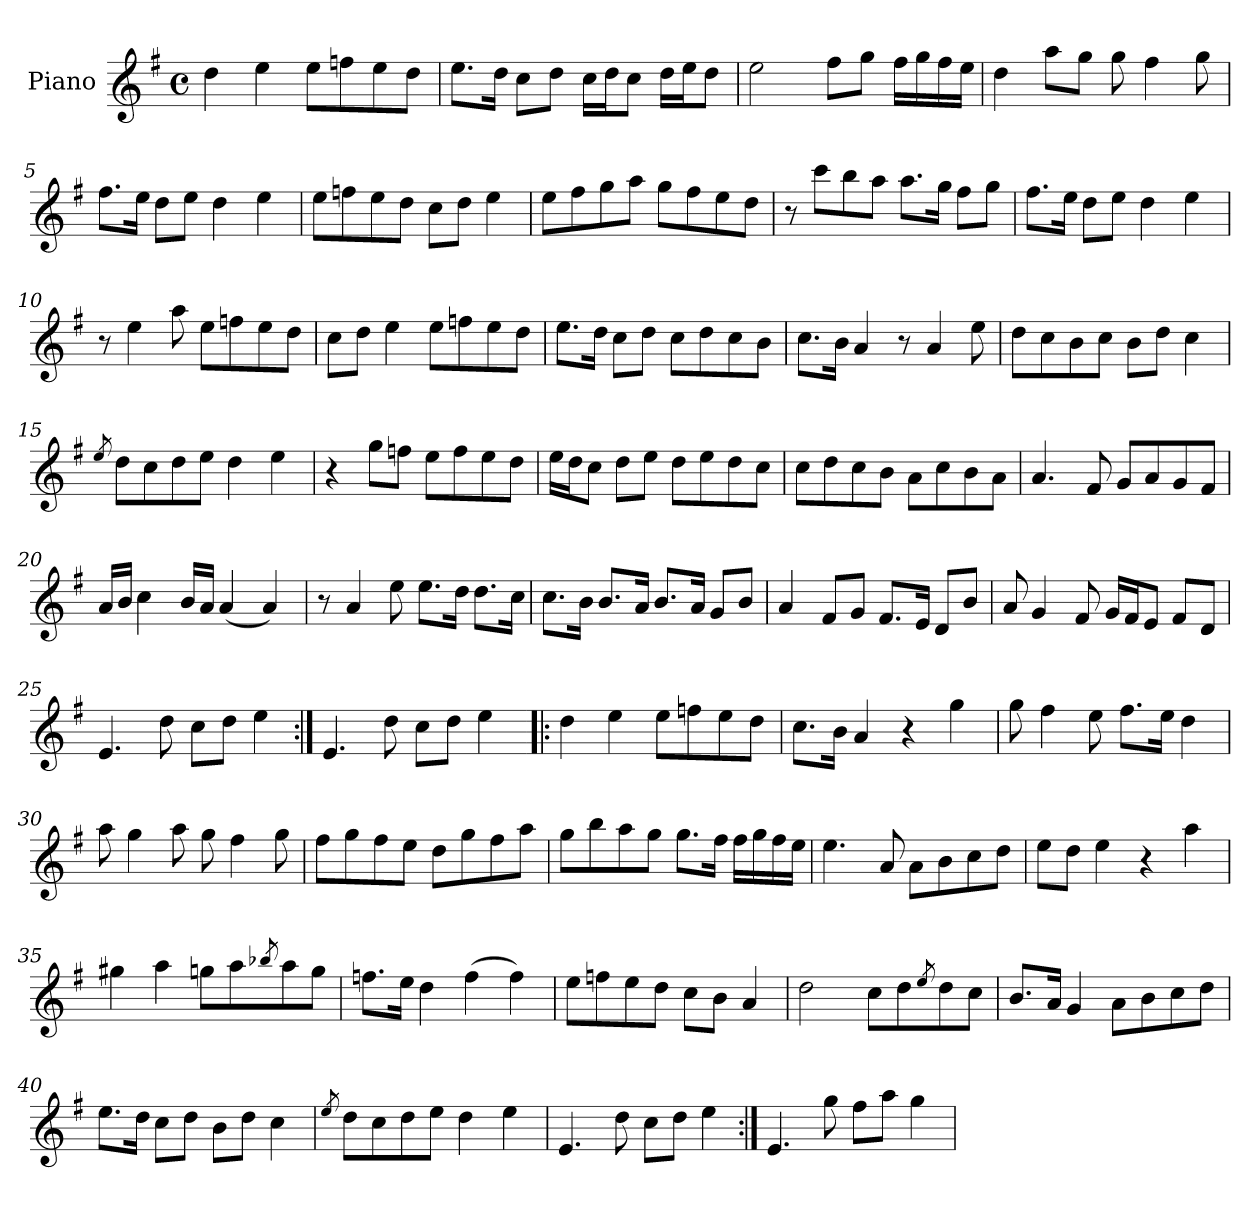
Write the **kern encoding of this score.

**kern
*part1
*staff1
*I"Piano
*I'Pno.
*clefG2
*k[f#]
*M4/4
*met(c)
=1
4dd\
4ee\
8ee\L
8ffn\
8ee\
8dd\J
=2
8.ee\L
16dd\Jk
8cc\L
8dd\J
16cc\LL
16dd\J
8cc\J
16dd\LL
16ee\J
8dd\J
=3
2ee\
8ff#\L
8gg\J
16ff#\LL
16gg\
16ff#\
16ee\JJ
=4
4dd\
8aa\L
8gg\J
8gg\
4ff#\
8gg\
=5
8.ff#\L
16ee\Jk
8dd\L
8ee\J
4dd\
4ee\
!!LO:LB:g=z
=6
8ee\L
8ffn\
8ee\
8dd\J
8cc\L
8dd\J
4ee\
=7
8ee\L
8ff#\
8gg\
8aa\J
8gg\L
8ff#\
8ee\
8dd\J
=8
8r
8ccc\L
8bb\
8aa\J
8.aa\L
16gg\Jk
8ff#\L
8gg\J
=9
8.ff#\L
16ee\Jk
8dd\L
8ee\J
4dd\
4ee\
=10
8r
4ee\
8aa\
8ee\L
8ffn\
8ee\
8dd\J
!!LO:LB:g=z
=11
8cc\L
8dd\J
4ee\
8ee\L
8ffn\
8ee\
8dd\J
=12
8.ee\L
16dd\Jk
8cc\L
8dd\J
8cc\L
8dd\
8cc\
8b\J
=13
8.cc\L
16b\Jk
4a/
8r
4a/
8ee\
=14
8dd\L
8cc\
8b\
8cc\J
8b\L
8dd\J
4cc\
=15
8qee/
8dd\L
8cc\
8dd\
8ee\J
4dd\
4ee\
!!LO:LB:g=z
=16
4r
8gg\L
8ffn\J
8ee\L
8ff\
8ee\
8dd\J
=17
16ee\LL
16dd\J
8cc\J
8dd\L
8ee\J
8dd\L
8ee\
8dd\
8cc\J
=18
8cc\L
8dd\
8cc\
8b\J
8a\L
8cc\
8b\
8a\J
=19
4.a/
8f#/
8g/L
8a/
8g/
8f#/J
=20
16a/LL
16b/JJ
4cc\
16b/LL
16a/JJ
(<4a/
4a/)
!!LO:LB:g=z
=21
8r
4a/
8ee\
8.ee\L
16dd\Jk
8.dd\L
16cc\Jk
=22
8.cc\L
16b\Jk
8.b/L
16a/Jk
8.b/L
16a/Jk
8g/L
8b/J
=23
4a/
8f#/L
8g/J
8.f#/L
16e/Jk
8d/L
8b/J
=24
8a/
4g/
8f#/
16g/LL
16f#/J
8e/J
8f#/L
8d/J
=25
4.e/
8dd\
8cc\L
8dd\J
4ee\
!!LO:LB:g=z
=26:|!
4.e/
8dd\
8cc\L
8dd\J
4ee\
=27!|:
4dd\
4ee\
8ee\L
8ffn\
8ee\
8dd\J
=28
8.cc\L
16b\Jk
4a/
4r
4gg\
=29
8gg\
4ff#\
8ee\
8.ff#\L
16ee\Jk
4dd\
=30
8aa\
4gg\
8aa\
8gg\
4ff#\
8gg\
=31
8ff#\L
8gg\
8ff#\
8ee\J
8dd\L
8gg\
8ff#\
8aa\J
!!LO:LB:g=z
=32
8gg\L
8bb\
8aa\
8gg\J
8.gg\L
16ff#\Jk
16ff#\LL
16gg\
16ff#\
16ee\JJ
=33
4.ee\
8a/
8a\L
8b\
8cc\
8dd\J
=34
8ee\L
8dd\J
4ee\
4r
4aa\
=35
4gg#X\
4aa\
8ggn\L
8aa\
8qbb-X/
8aa\
8gg\J
=36
8.ffn\L
16ee\Jk
4dd\
(>4ff\
4ff\)
!!LO:LB:g=z
=37
8ee\L
8ffn\
8ee\
8dd\J
8cc\L
8b\J
4a/
=38
2dd\
8cc\L
8dd\
8qee/
8dd\
8cc\J
=39
8.b/L
16a/Jk
4g/
8a\L
8b\
8cc\
8dd\J
=40
8.ee\L
16dd\Jk
8cc\L
8dd\J
8b\L
8dd\J
4cc\
=41
8qee/
8dd\L
8cc\
8dd\
8ee\J
4dd\
4ee\
=42
4.e/
8dd\
8cc\L
8dd\J
4ee\
!!LO:LB:g=z
=43:|!
4.e/
8gg\
8ff#\L
8aa\J
4gg\
=
*-
